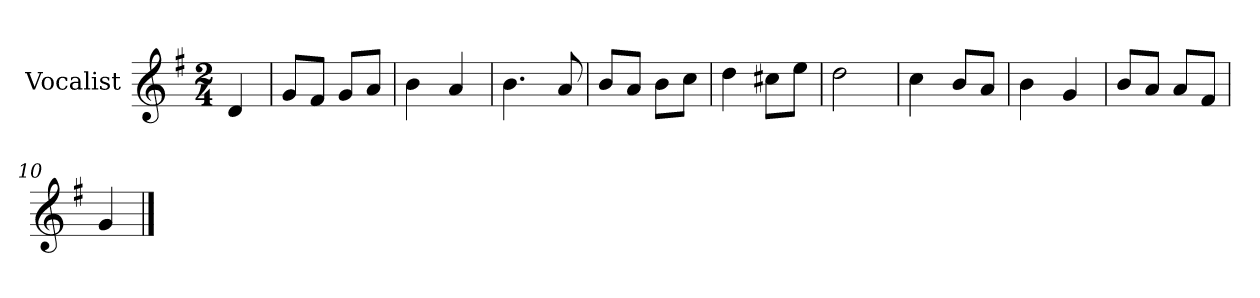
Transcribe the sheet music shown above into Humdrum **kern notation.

**kern
*part1
*staff1
*I"Vocalist
*k[f#]
*G:
*M2/4
=
4d
=1
8gL
8f#J
8gL
8aJ
=2
4b
4a
=3
4.b
8a
=4
8bL
8aJ
8bL
8ccJ
=5
4dd
8cc#XL
8eeJ
=6
2dd
=7
4cc
8bL
8aJ
=8
4b
4g
=9
8bL
8aJ
8aL
8f#J
=10
4g
==
*-
